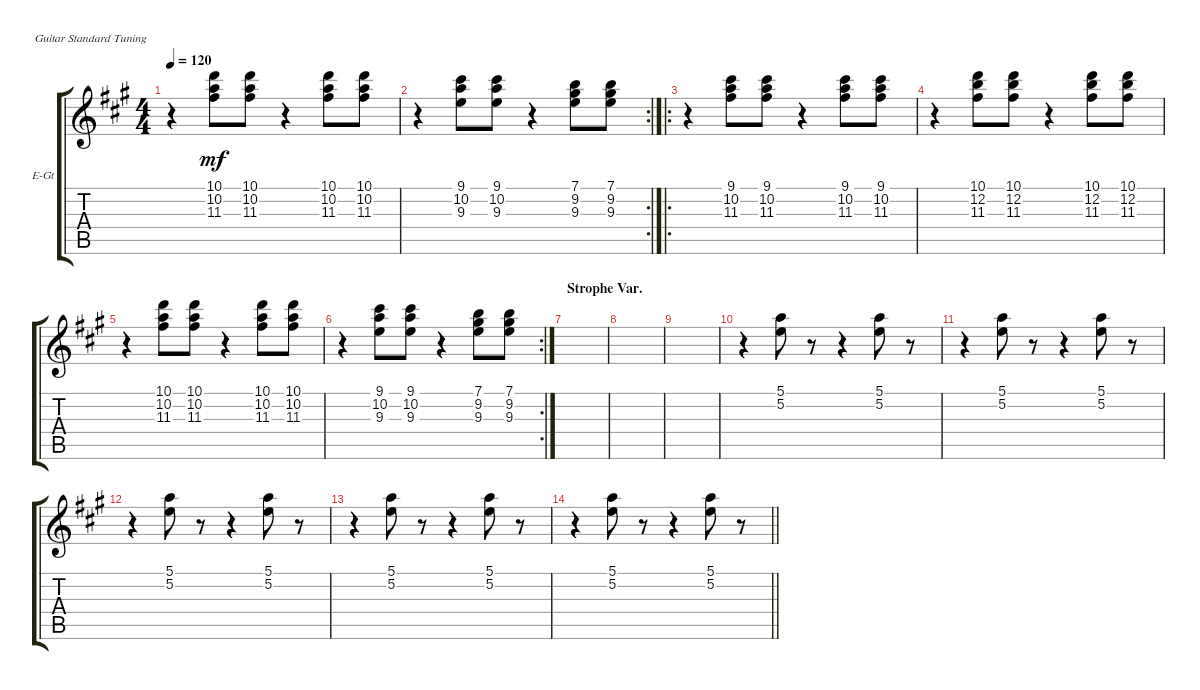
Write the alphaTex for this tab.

\defaultSystemsLayout 4
\bracketExtendMode groupsimilarinstruments
\firstSystemTrackNameOrientation horizontal
\otherSystemsTrackNameOrientation horizontal
\track ("Electric Guitar" "E-Gt") {instrument electricguitarclean}
\staff {score tabs}
\tuning (E4 B3 G3 D3 A2 E2)
\ts (4 4)
\tempo 120
\clef g2
\ks f#minor
r.4{dy mf} (10.1 10.2 11.3).8 (10.1 10.2 11.3).8 r.4 (10.1 10.2 11.3).8 (10.1 10.2 11.3).8 |
\rc 2
r.4 (9.1 10.2 9.3).8 (9.1 10.2 9.3).8 r.4 (7.1 9.2 9.3).8 (7.1 9.2 9.3).8 |
\ro
r.4 (9.1 10.2 11.3).8 (9.1 10.2 11.3).8 r.4 (9.1 10.2 11.3).8 (9.1 10.2 11.3).8 |
r.4 (10.1 12.2 11.3).8 (10.1 12.2 11.3).8 r.4 (10.1 12.2 11.3).8 (10.1 12.2 11.3).8 |
r.4 (10.1 10.2 11.3).8 (10.1 10.2 11.3).8 r.4 (10.1 10.2 11.3).8 (10.1 10.2 11.3).8 |
\rc 2
r.4 (9.1 10.2 9.3).8 (9.1 10.2 9.3).8 r.4 (7.1 9.2 9.3).8 (7.1 9.2 9.3).8 |
\section ("" "Strophe Var.")
|
|
|
r.4 (5.2 5.1).8 r.8 r.4 (5.2 5.1).8 r.8 |
r.4 (5.2 5.1).8 r.8 r.4 (5.2 5.1).8 r.8 |
r.4 (5.2 5.1).8 r.8 r.4 (5.2 5.1).8 r.8 |
r.4 (5.2 5.1).8 r.8 r.4 (5.2 5.1).8 r.8 |
\barLineRight lightlight
r.4 (5.2 5.1).8 r.8 r.4 (5.2 5.1).8 r.8
